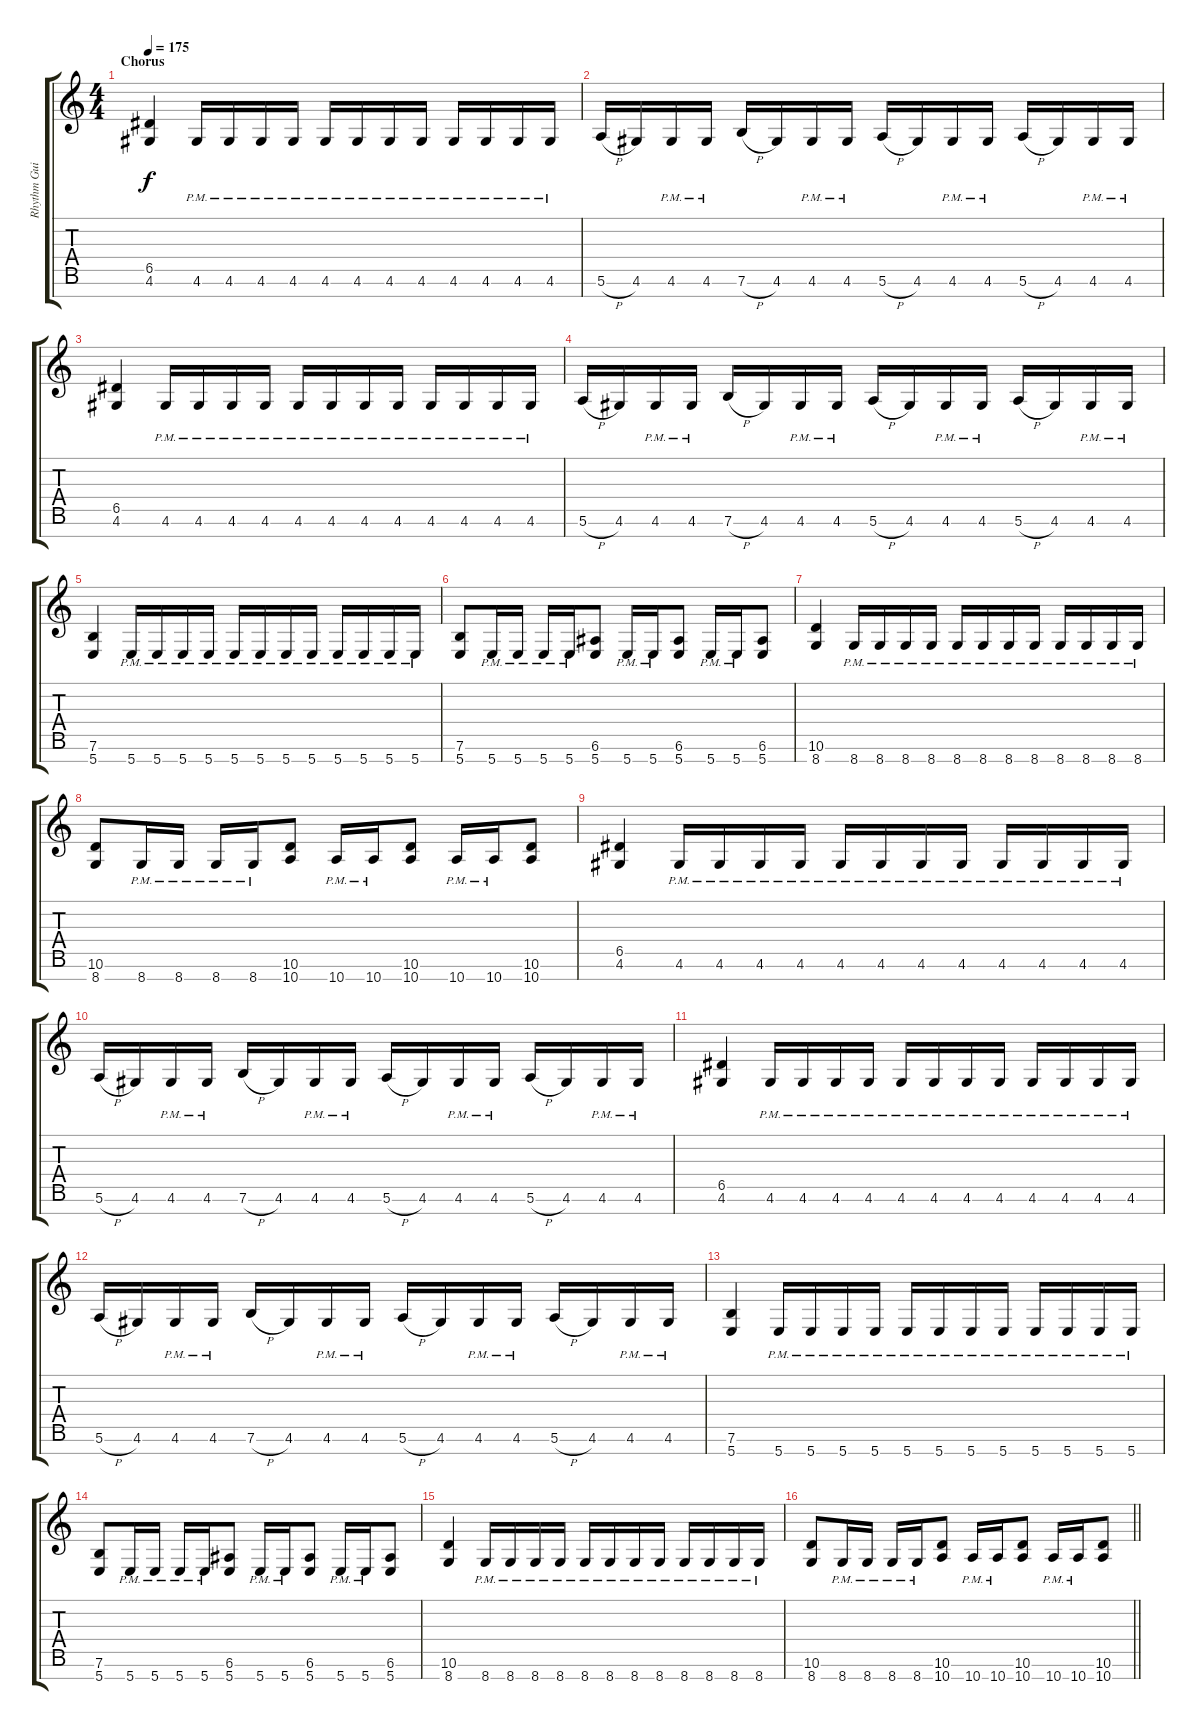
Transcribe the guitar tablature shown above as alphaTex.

\track ("Rhythm Guitar 1" "Rhythm Gui") {instrument distortionguitar}
\staff {score tabs}
\tuning (E4 B3 G3 D3 A2 E2 B1) {hide}
\ts (4 4)
\section ("" "Chorus")
\tempo 175
\clef g2
\ks c
(6.5 4.6).4{dy f} 4.6{pm}.16 4.6{pm}.16 4.6{pm}.16 4.6{pm}.16 4.6{pm}.16 4.6{pm}.16 4.6{pm}.16 4.6{pm}.16 4.6{pm}.16 4.6{pm}.16 4.6{pm}.16 4.6{pm}.16 |
5.6{h}.16 4.6.16 4.6{pm}.16 4.6{pm}.16 7.6{h}.16 4.6.16 4.6{pm}.16 4.6{pm}.16 5.6{h}.16 4.6.16 4.6{pm}.16 4.6{pm}.16 5.6{h}.16 4.6.16 4.6{pm}.16 4.6{pm}.16 |
(6.5 4.6).4 4.6{pm}.16 4.6{pm}.16 4.6{pm}.16 4.6{pm}.16 4.6{pm}.16 4.6{pm}.16 4.6{pm}.16 4.6{pm}.16 4.6{pm}.16 4.6{pm}.16 4.6{pm}.16 4.6{pm}.16 |
5.6{h}.16 4.6.16 4.6{pm}.16 4.6{pm}.16 7.6{h}.16 4.6.16 4.6{pm}.16 4.6{pm}.16 5.6{h}.16 4.6.16 4.6{pm}.16 4.6{pm}.16 5.6{h}.16 4.6.16 4.6{pm}.16 4.6{pm}.16 |
(7.6 5.7).4 5.7{pm}.16 5.7{pm}.16 5.7{pm}.16 5.7{pm}.16 5.7{pm}.16 5.7{pm}.16 5.7{pm}.16 5.7{pm}.16 5.7{pm}.16 5.7{pm}.16 5.7{pm}.16 5.7{pm}.16 |
(7.6 5.7).8 5.7{pm}.16 5.7{pm}.16 5.7{pm}.16 5.7{pm}.16 (6.6 5.7).8 5.7{pm}.16 5.7{pm}.16 (6.6 5.7).8 5.7{pm}.16 5.7{pm}.16 (6.6 5.7).8 |
(10.6 8.7).4 8.7{pm}.16 8.7{pm}.16 8.7{pm}.16 8.7{pm}.16 8.7{pm}.16 8.7{pm}.16 8.7{pm}.16 8.7{pm}.16 8.7{pm}.16 8.7{pm}.16 8.7{pm}.16 8.7{pm}.16 |
(10.6 8.7).8 8.7{pm}.16 8.7{pm}.16 8.7{pm}.16 8.7{pm}.16 (10.6 10.7).8 10.7{pm}.16 10.7{pm}.16 (10.6 10.7).8 10.7{pm}.16 10.7{pm}.16 (10.6 10.7).8 |
(6.5 4.6).4 4.6{pm}.16 4.6{pm}.16 4.6{pm}.16 4.6{pm}.16 4.6{pm}.16 4.6{pm}.16 4.6{pm}.16 4.6{pm}.16 4.6{pm}.16 4.6{pm}.16 4.6{pm}.16 4.6{pm}.16 |
5.6{h}.16 4.6.16 4.6{pm}.16 4.6{pm}.16 7.6{h}.16 4.6.16 4.6{pm}.16 4.6{pm}.16 5.6{h}.16 4.6.16 4.6{pm}.16 4.6{pm}.16 5.6{h}.16 4.6.16 4.6{pm}.16 4.6{pm}.16 |
(6.5 4.6).4 4.6{pm}.16 4.6{pm}.16 4.6{pm}.16 4.6{pm}.16 4.6{pm}.16 4.6{pm}.16 4.6{pm}.16 4.6{pm}.16 4.6{pm}.16 4.6{pm}.16 4.6{pm}.16 4.6{pm}.16 |
5.6{h}.16 4.6.16 4.6{pm}.16 4.6{pm}.16 7.6{h}.16 4.6.16 4.6{pm}.16 4.6{pm}.16 5.6{h}.16 4.6.16 4.6{pm}.16 4.6{pm}.16 5.6{h}.16 4.6.16 4.6{pm}.16 4.6{pm}.16 |
(7.6 5.7).4 5.7{pm}.16 5.7{pm}.16 5.7{pm}.16 5.7{pm}.16 5.7{pm}.16 5.7{pm}.16 5.7{pm}.16 5.7{pm}.16 5.7{pm}.16 5.7{pm}.16 5.7{pm}.16 5.7{pm}.16 |
(7.6 5.7).8 5.7{pm}.16 5.7{pm}.16 5.7{pm}.16 5.7{pm}.16 (6.6 5.7).8 5.7{pm}.16 5.7{pm}.16 (6.6 5.7).8 5.7{pm}.16 5.7{pm}.16 (6.6 5.7).8 |
(10.6 8.7).4 8.7{pm}.16 8.7{pm}.16 8.7{pm}.16 8.7{pm}.16 8.7{pm}.16 8.7{pm}.16 8.7{pm}.16 8.7{pm}.16 8.7{pm}.16 8.7{pm}.16 8.7{pm}.16 8.7{pm}.16 |
\barLineRight lightlight
(10.6 8.7).8 8.7{pm}.16 8.7{pm}.16 8.7{pm}.16 8.7{pm}.16 (10.6 10.7).8 10.7{pm}.16 10.7{pm}.16 (10.6 10.7).8 10.7{pm}.16 10.7{pm}.16 (10.6 10.7).8
